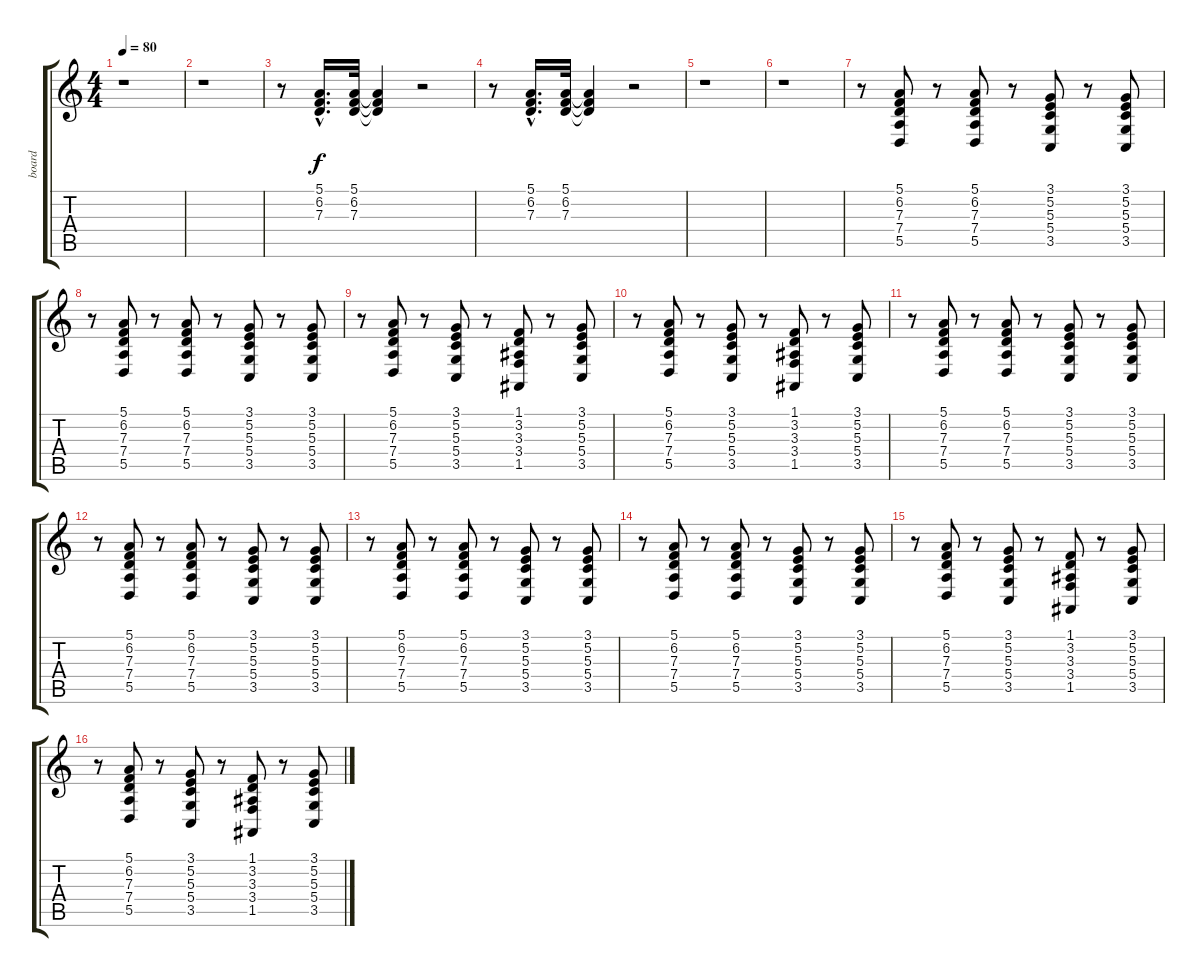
\track ("board" "board") {instrument electricpiano2}
\staff {score tabs}
\tuning (E4 B3 G3 D3 A2 E2) {hide}
\ts (4 4)
\tempo 80
\clef g2
\ks c
r.1{dy f} |
r.1 |
r.8 (5.1{hac} 6.2{hac} 7.3{hac}).16{d} (5.1 6.2 7.3).32 (5.1{t} 6.2{t} 7.3{t}).4 r.2 |
r.8 (5.1{hac} 6.2{hac} 7.3{hac}).16{d} (5.1 6.2 7.3).32 (5.1{t} 6.2{t} 7.3{t}).4 r.2 |
r.1 |
r.1 |
r.8{volume 10} (5.1 6.2 7.3 7.4 5.5).8 r.8 (5.1 6.2 7.3 7.4 5.5).8 r.8 (3.1 5.2 5.3 5.4 3.5).8 r.8 (3.1 5.2 5.3 5.4 3.5).8 |
r.8 (5.1 6.2 7.3 7.4 5.5).8 r.8 (5.1 6.2 7.3 7.4 5.5).8 r.8 (3.1 5.2 5.3 5.4 3.5).8 r.8 (3.1 5.2 5.3 5.4 3.5).8 |
r.8 (5.1 6.2 7.3 7.4 5.5).8 r.8 (3.1 5.2 5.3 5.4 3.5).8 r.8 (1.1 3.2 3.3 3.4 1.5).8 r.8 (3.1 5.2 5.3 5.4 3.5).8 |
r.8 (5.1 6.2 7.3 7.4 5.5).8 r.8 (3.1 5.2 5.3 5.4 3.5).8 r.8 (1.1 3.2 3.3 3.4 1.5).8 r.8 (3.1 5.2 5.3 5.4 3.5).8 |
r.8 (5.1 6.2 7.3 7.4 5.5).8 r.8 (5.1 6.2 7.3 7.4 5.5).8 r.8 (3.1 5.2 5.3 5.4 3.5).8 r.8 (3.1 5.2 5.3 5.4 3.5).8 |
r.8 (5.1 6.2 7.3 7.4 5.5).8 r.8 (5.1 6.2 7.3 7.4 5.5).8 r.8 (3.1 5.2 5.3 5.4 3.5).8 r.8 (3.1 5.2 5.3 5.4 3.5).8 |
r.8 (5.1 6.2 7.3 7.4 5.5).8 r.8 (5.1 6.2 7.3 7.4 5.5).8 r.8 (3.1 5.2 5.3 5.4 3.5).8 r.8 (3.1 5.2 5.3 5.4 3.5).8 |
r.8 (5.1 6.2 7.3 7.4 5.5).8 r.8 (5.1 6.2 7.3 7.4 5.5).8 r.8 (3.1 5.2 5.3 5.4 3.5).8 r.8 (3.1 5.2 5.3 5.4 3.5).8 |
r.8 (5.1 6.2 7.3 7.4 5.5).8 r.8 (3.1 5.2 5.3 5.4 3.5).8 r.8 (1.1 3.2 3.3 3.4 1.5).8 r.8 (3.1 5.2 5.3 5.4 3.5).8 |
r.8 (5.1 6.2 7.3 7.4 5.5).8 r.8 (3.1 5.2 5.3 5.4 3.5).8 r.8 (1.1 3.2 3.3 3.4 1.5).8 r.8 (3.1 5.2 5.3 5.4 3.5).8
